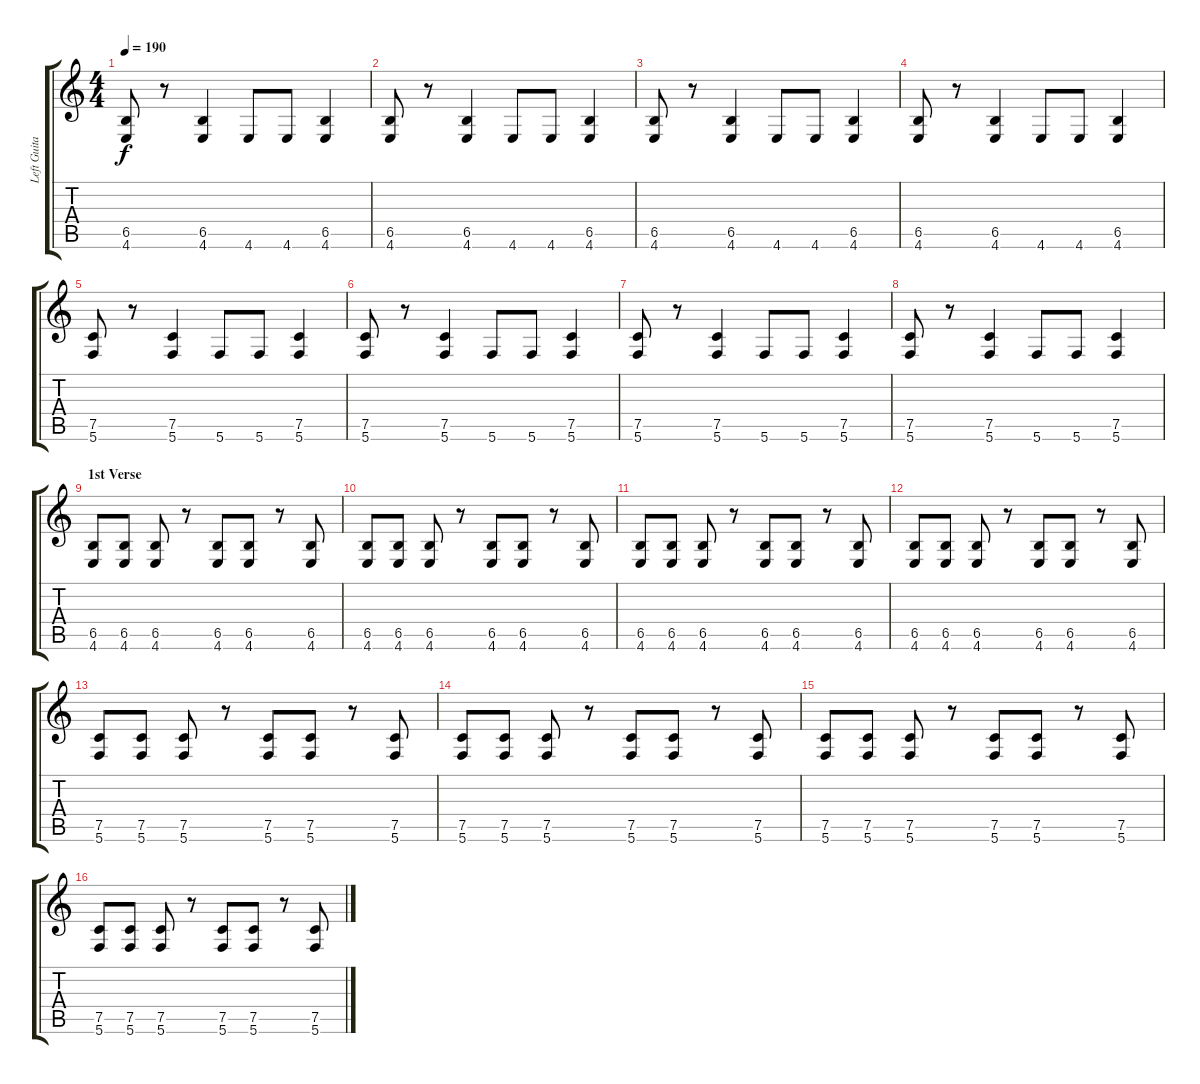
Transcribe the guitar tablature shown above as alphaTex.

\track ("Left Guitar" "Left Guita") {instrument distortionguitar}
\staff {score tabs}
\tuning (C4 G3 Eb3 Bb2 F2 C2) {hide}
\ts (4 4)
\tempo 190
\clef g2
\ks c
(6.5 4.6).8{dy f} r.8 (6.5 4.6).4 4.6.8 4.6.8 (6.5 4.6).4 |
(6.5 4.6).8 r.8 (6.5 4.6).4 4.6.8 4.6.8 (6.5 4.6).4 |
(6.5 4.6).8 r.8 (6.5 4.6).4 4.6.8 4.6.8 (6.5 4.6).4 |
(6.5 4.6).8 r.8 (6.5 4.6).4 4.6.8 4.6.8 (6.5 4.6).4 |
(7.5 5.6).8 r.8 (7.5 5.6).4 5.6.8 5.6.8 (7.5 5.6).4 |
(7.5 5.6).8 r.8 (7.5 5.6).4 5.6.8 5.6.8 (7.5 5.6).4 |
(7.5 5.6).8 r.8 (7.5 5.6).4 5.6.8 5.6.8 (7.5 5.6).4 |
(7.5 5.6).8 r.8 (7.5 5.6).4 5.6.8 5.6.8 (7.5 5.6).4 |
\section ("" "1st Verse")
(6.5 4.6).8 (6.5 4.6).8 (6.5 4.6).8 r.8 (6.5 4.6).8 (6.5 4.6).8 r.8 (6.5 4.6).8 |
(6.5 4.6).8 (6.5 4.6).8 (6.5 4.6).8 r.8 (6.5 4.6).8 (6.5 4.6).8 r.8 (6.5 4.6).8 |
(6.5 4.6).8 (6.5 4.6).8 (6.5 4.6).8 r.8 (6.5 4.6).8 (6.5 4.6).8 r.8 (6.5 4.6).8 |
(6.5 4.6).8 (6.5 4.6).8 (6.5 4.6).8 r.8 (6.5 4.6).8 (6.5 4.6).8 r.8 (6.5 4.6).8 |
(7.5 5.6).8 (7.5 5.6).8 (7.5 5.6).8 r.8 (7.5 5.6).8 (7.5 5.6).8 r.8 (7.5 5.6).8 |
(7.5 5.6).8 (7.5 5.6).8 (7.5 5.6).8 r.8 (7.5 5.6).8 (7.5 5.6).8 r.8 (7.5 5.6).8 |
(7.5 5.6).8 (7.5 5.6).8 (7.5 5.6).8 r.8 (7.5 5.6).8 (7.5 5.6).8 r.8 (7.5 5.6).8 |
(7.5 5.6).8 (7.5 5.6).8 (7.5 5.6).8 r.8 (7.5 5.6).8 (7.5 5.6).8 r.8 (7.5 5.6).8
